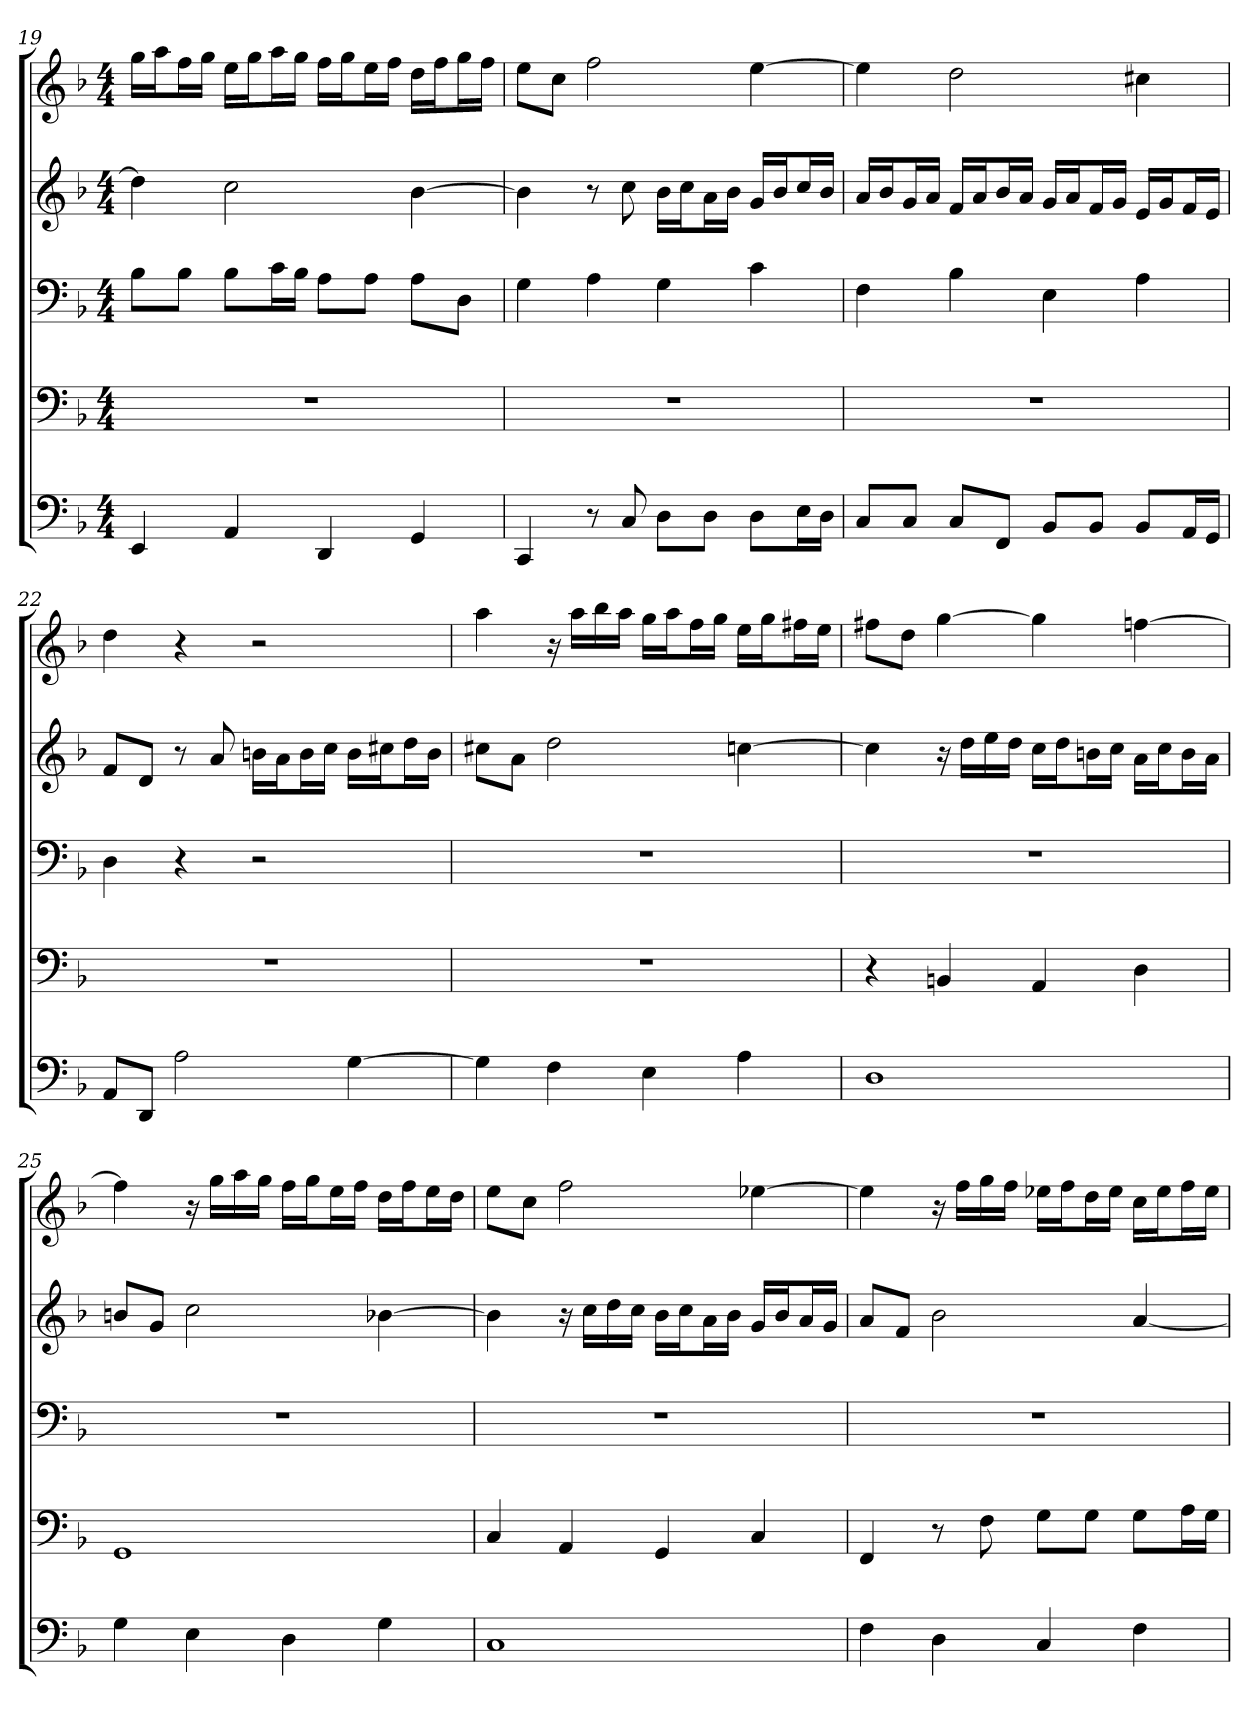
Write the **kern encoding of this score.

**kern	**kern	**kern	**kern	**kern
*part5	*part4	*part3	*part2	*part1
*staff5	*staff4	*staff3	*staff2	*staff1
*k[b-]	*k[b-]	*k[b-]	*k[b-]	*k[b-]
*M4/4	*M4/4	*M4/4	*M4/4	*M4/4
=19	=19	=19	=19	=19
4EE	1r	8B-L	4dd]	16ggLL
.	.	.	.	16aaJ
.	.	8B-J	.	16ffL
.	.	.	.	16ggJJ
4AA	.	8B-L	2cc	16eeLL
.	.	.	.	16ggJ
.	.	16cL	.	16aaL
.	.	16B-JJ	.	16ggJJ
4DD	.	8AL	.	16ffLL
.	.	.	.	16ggJ
.	.	8AJ	.	16eeL
.	.	.	.	16ffJJ
4GG	.	8AL	[4b-	16ddLL
.	.	.	.	16ffJ
.	.	8DJ	.	16ggL
.	.	.	.	16ffJJ
=20	=20	=20	=20	=20
4CC	1r	4G	4b-]	8eeL
.	.	.	.	8ccJ
8r	.	4A	8r	2ff
8C	.	.	8cc	.
8DL	.	4G	16b-LL	.
.	.	.	16ccJ	.
8DJ	.	.	16aL	.
.	.	.	16b-JJ	.
8DL	.	4c	16gLL	[4ee
.	.	.	16b-J	.
16EL	.	.	16ccL	.
16DJJ	.	.	16b-JJ	.
=21	=21	=21	=21	=21
8CL	1r	4F	16aLL	4ee]
.	.	.	16b-J	.
8CJ	.	.	16gL	.
.	.	.	16aJJ	.
8CL	.	4B-	16fLL	2dd
.	.	.	16aJ	.
8FFJ	.	.	16b-L	.
.	.	.	16aJJ	.
8BB-L	.	4E	16gLL	.
.	.	.	16aJ	.
8BB-J	.	.	16fL	.
.	.	.	16gJJ	.
8BB-L	.	4A	16eLL	4cc#X
.	.	.	16gJ	.
16AAL	.	.	16fL	.
16GGJJ	.	.	16eJJ	.
=22	=22	=22	=22	=22
8AAL	1r	4D	8fL	4dd
8DDJ	.	.	8dJ	.
2A	.	4r	8r	4r
.	.	.	8a	.
.	.	2r	16bnLL	2r
.	.	.	16aJ	.
.	.	.	16bL	.
.	.	.	16ccJJ	.
[4G	.	.	16bLL	.
.	.	.	16cc#XJ	.
.	.	.	16ddL	.
.	.	.	16bJJ	.
=23	=23	=23	=23	=23
4G]	1r	1r	8cc#XL	4aa
.	.	.	8aJ	.
4F	.	.	2dd	16r
.	.	.	.	16aaLL
.	.	.	.	16bb-
.	.	.	.	16aaJJ
4E	.	.	.	16ggLL
.	.	.	.	16aaJ
.	.	.	.	16ffL
.	.	.	.	16ggJJ
4A	.	.	[4ccn	16eeLL
.	.	.	.	16ggJ
.	.	.	.	16ff#XL
.	.	.	.	16eeJJ
=24	=24	=24	=24	=24
1D	4r	1r	4cc]	8ff#XL
.	.	.	.	8ddJ
.	4BBn	.	16r	[4gg
.	.	.	16ddLL	.
.	.	.	16ee	.
.	.	.	16ddJJ	.
.	4AA	.	16ccLL	4gg]
.	.	.	16ddJ	.
.	.	.	16bnL	.
.	.	.	16ccJJ	.
.	4D	.	16aLL	[4ffn
.	.	.	16ccJ	.
.	.	.	16bL	.
.	.	.	16aJJ	.
=25	=25	=25	=25	=25
4G	1GG	1r	8bnL	4ff]
.	.	.	8gJ	.
4E	.	.	2cc	16r
.	.	.	.	16ggLL
.	.	.	.	16aa
.	.	.	.	16ggJJ
4D	.	.	.	16ffLL
.	.	.	.	16ggJ
.	.	.	.	16eeL
.	.	.	.	16ffJJ
4G	.	.	[4b-X	16ddLL
.	.	.	.	16ffJ
.	.	.	.	16eeL
.	.	.	.	16ddJJ
=26	=26	=26	=26	=26
1C	4C	1r	4b-]	8eeL
.	.	.	.	8ccJ
.	4AA	.	16r	2ff
.	.	.	16ccLL	.
.	.	.	16dd	.
.	.	.	16ccJJ	.
.	4GG	.	16b-LL	.
.	.	.	16ccJ	.
.	.	.	16aL	.
.	.	.	16b-JJ	.
.	4C	.	16gLL	[4ee-X
.	.	.	16b-J	.
.	.	.	16aL	.
.	.	.	16gJJ	.
=27	=27	=27	=27	=27
4F	4FF	1r	8aL	4ee-]
.	.	.	8fJ	.
4D	8r	.	2b-	16r
.	.	.	.	16ffLL
.	8F	.	.	16gg
.	.	.	.	16ffJJ
4C	8GL	.	.	16ee-XLL
.	.	.	.	16ffJ
.	8GJ	.	.	16ddL
.	.	.	.	16ee-JJ
4F	8GL	.	[4a	16ccLL
.	.	.	.	16ee-J
.	16AL	.	.	16ffL
.	16GJJ	.	.	16ee-JJ
=	=	=	=	=
*-	*-	*-	*-	*-
